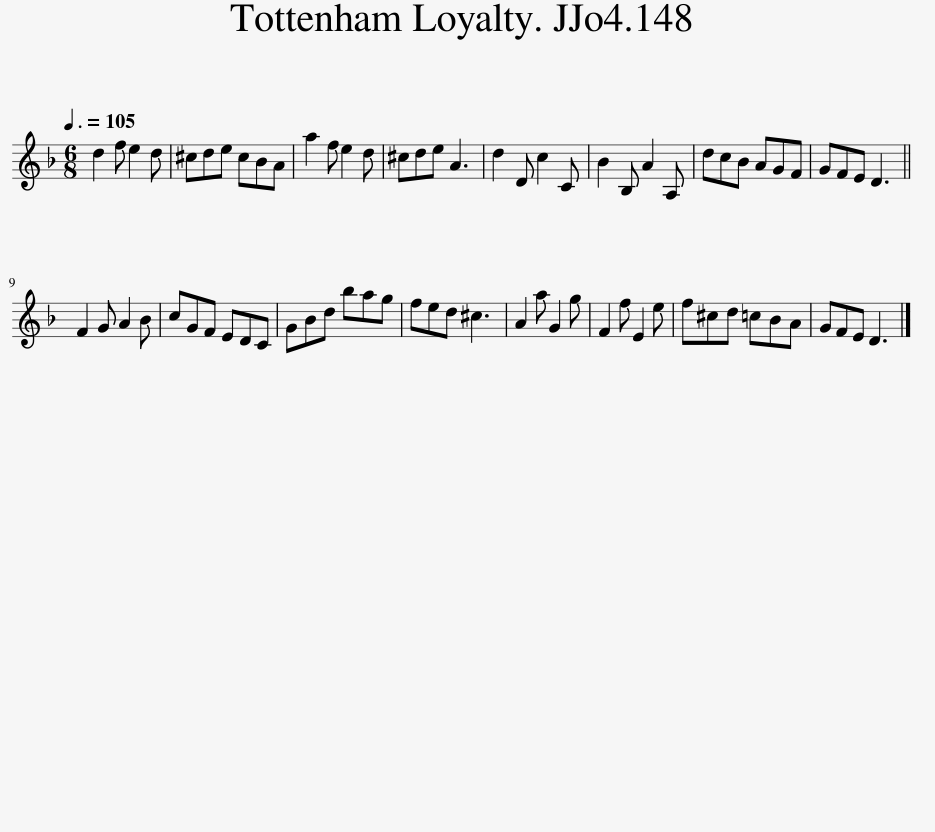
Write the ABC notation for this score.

X:1
L:1/8
Q:3/8=105
M:6/8
I:linebreak $
K:Dmin
V:1 treble
V:1
 d2 f e2 d | ^cde cBA | a2 f e2 d | ^cde A3 | d2 D c2 C | %5
 B2 B, A2 A, | dcB AGF | GFE D3 ||$ F2 G A2 B | cGF EDC | %10
 GBd bag | fed ^c3 | A2 a G2 g | F2 f E2 e | f^cd =cBA | %15
 GFE D3 |] %16
